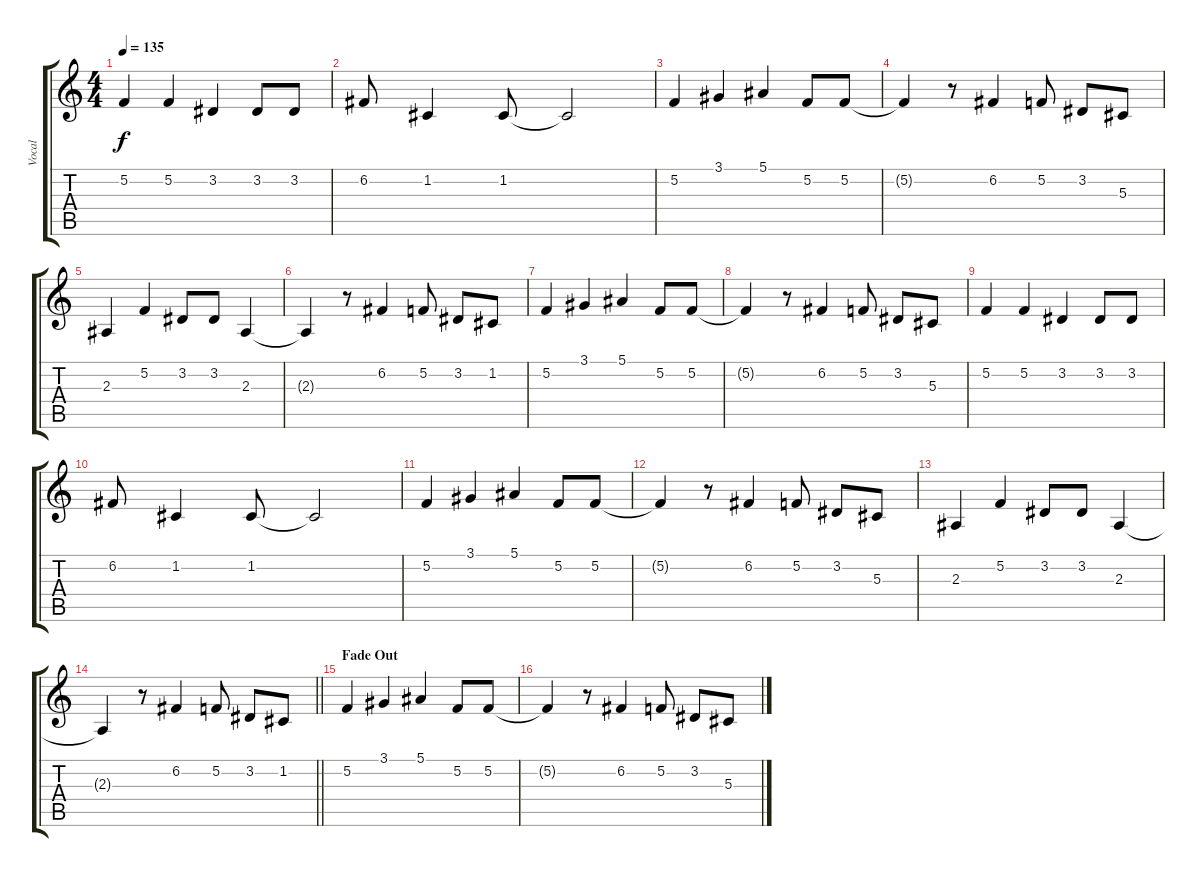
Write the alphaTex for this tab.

\track ("Vocal" "Vocal") {instrument lead2sawtooth}
\staff {score tabs}
\tuning (F4 C4 Ab3 Eb3 Bb2 F2) {hide}
\ts (4 4)
\tempo 135
\clef g2
\ks c
5.2.4{dy f} 5.2.4 3.2.4 3.2.8 3.2.8 |
6.2.8 1.2.4 1.2.8 1.2{t}.2 |
5.2.4 3.1.4 5.1.4 5.2.8 5.2.8 |
5.2{t}.4 r.8 6.2.4 5.2.8 3.2.8 5.3.8 |
2.3.4 5.2.4 3.2.8 3.2.8 2.3.4 |
2.3{t}.4 r.8 6.2.4 5.2.8 3.2.8 1.2.8 |
5.2.4 3.1.4 5.1.4 5.2.8 5.2.8 |
5.2{t}.4 r.8 6.2.4 5.2.8 3.2.8 5.3.8 |
5.2.4 5.2.4 3.2.4 3.2.8 3.2.8 |
6.2.8 1.2.4 1.2.8 1.2{t}.2 |
5.2.4 3.1.4 5.1.4 5.2.8 5.2.8 |
5.2{t}.4 r.8 6.2.4 5.2.8 3.2.8 5.3.8 |
2.3.4 5.2.4 3.2.8 3.2.8 2.3.4 |
\barLineRight lightlight
2.3{t}.4 r.8 6.2.4 5.2.8 3.2.8 1.2.8 |
\section ("" "Fade Out")
5.2.4{volume 7} 3.1.4 5.1.4 5.2.8 5.2.8 |
5.2{t}.4 r.8 6.2.4 5.2.8 3.2.8 5.3.8
